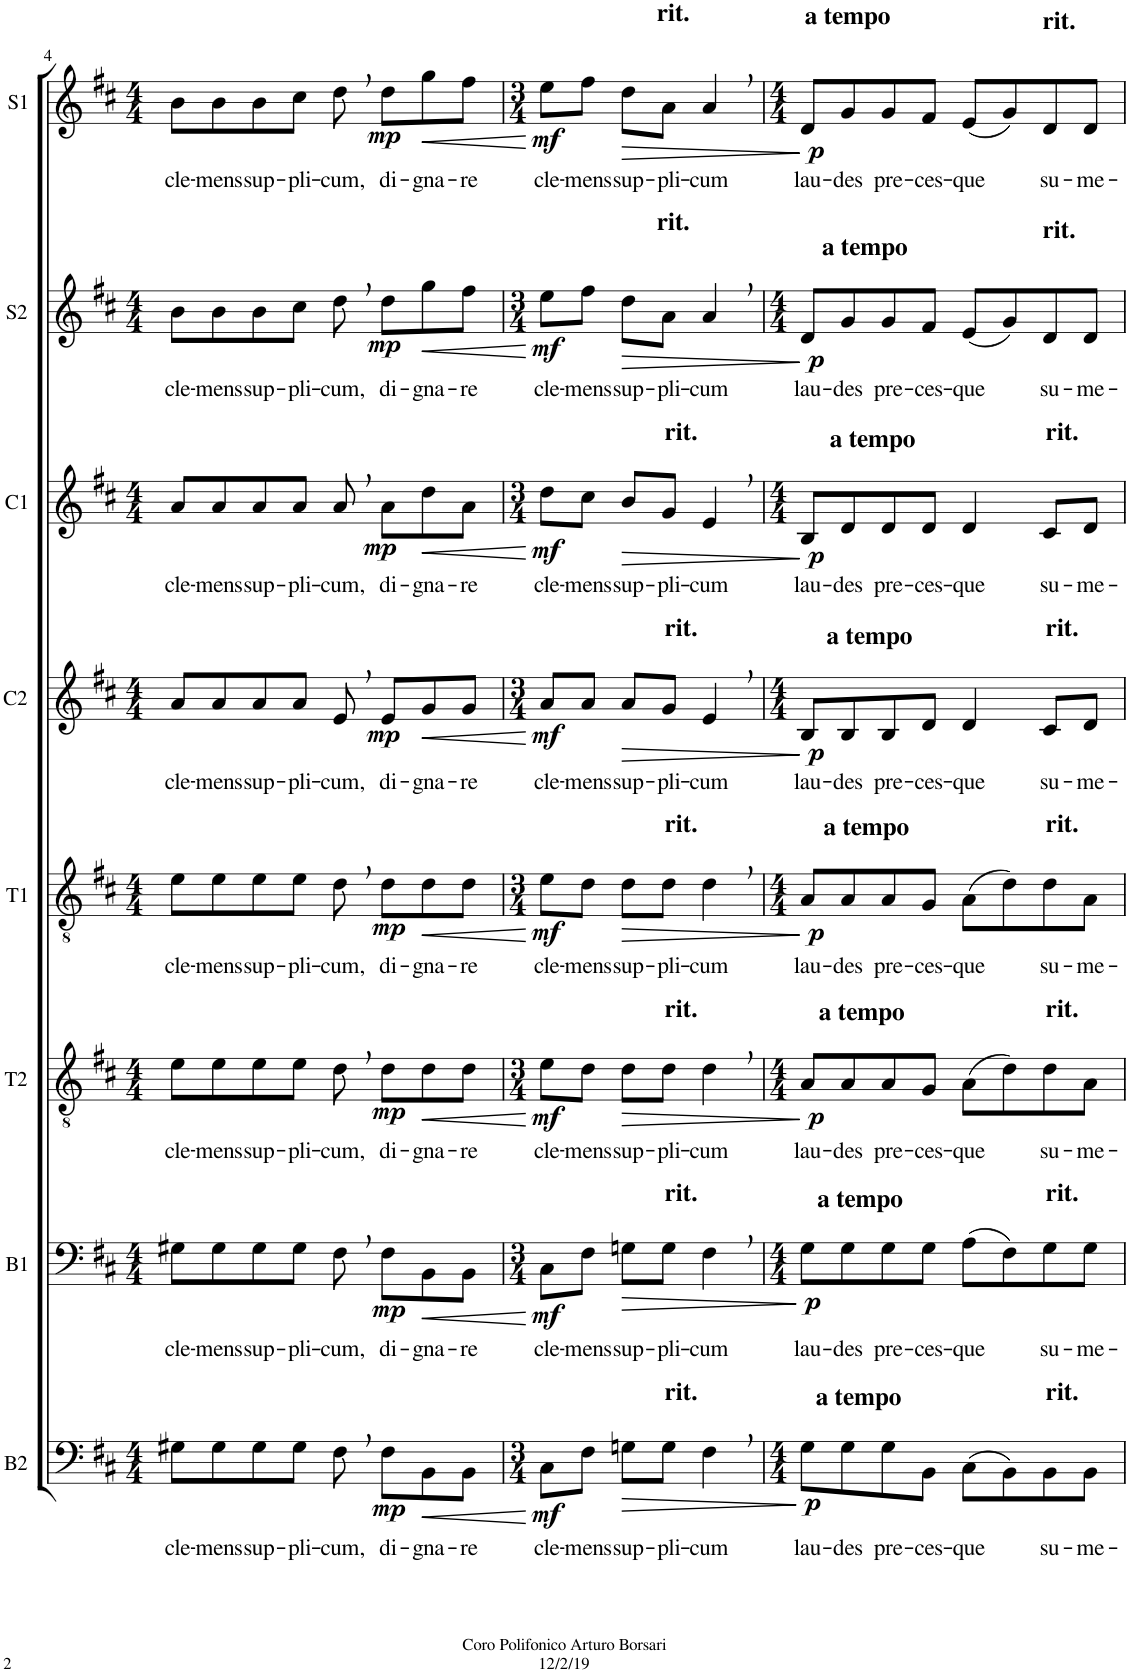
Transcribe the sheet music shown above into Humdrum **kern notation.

**kern	**text	**dynam	**kern	**text	**dynam	**kern	**text	**dynam	**kern	**text	**dynam	**kern	**text	**dynam	**kern	**text	**dynam	**kern	**text	**dynam	**kern	**text	**dynam
*part8	*part8	*part8	*part7	*part7	*part7	*part6	*part6	*part6	*part5	*part5	*part5	*part4	*part4	*part4	*part3	*part3	*part3	*part2	*part2	*part2	*part1	*part1	*part1
*staff8	*staff8	*staff8	*staff7	*staff7	*staff7	*staff6	*staff6	*staff6	*staff5	*staff5	*staff5	*staff4	*staff4	*staff4	*staff3	*staff3	*staff3	*staff2	*staff2	*staff2	*staff1	*staff1	*staff1
*I"Bassi II	*	*	*I"Bassi I	*	*	*I"Tenori II	*	*	*I"Tenori I	*	*	*I"Contralti II	*	*	*I"Contralti I	*	*	*I"Soprani II	*	*	*I"Soprani I	*	*
*I'B2	*	*	*I'B1	*	*	*I'T2	*	*	*I'T1	*	*	*I'C2	*	*	*I'C1	*	*	*I'S2	*	*	*I'S1	*	*
!!LO:PB:g=z
*clefF4	*	*	*clefF4	*	*	*clefGv2	*	*	*clefGv2	*	*	*clefG2	*	*	*clefG2	*	*	*clefG2	*	*	*clefG2	*	*
*	*	*	*	*	*	*	*	*	*	*	*	*	*	*	*	*	*	*Trd1c2	*	*	*Trd1c2	*	*
*k[f#c#]	*	*	*k[f#c#]	*	*	*k[f#c#]	*	*	*k[f#c#]	*	*	*k[f#c#]	*	*	*k[f#c#]	*	*	*k[f#c#]	*	*	*k[f#c#]	*	*
*D:	*	*	*D:	*	*	*D:	*	*	*D:	*	*	*D:	*	*	*D:	*	*	*D:	*	*	*D:	*	*
*M4/4	*	*	*M4/4	*	*	*M4/4	*	*	*M4/4	*	*	*M4/4	*	*	*M4/4	*	*	*M4/4	*	*	*M4/4	*	*
=4	=4	=4	=4	=4	=4	=4	=4	=4	=4	=4	=4	=4	=4	=4	=4	=4	=4	=4	=4	=4	=4	=4	=4
!	!LO:LY:b	!	!	!LO:LY:b	!	!	!LO:LY:b	!	!	!LO:LY:b	!	!	!LO:LY:b	!	!	!LO:LY:b	!	!	!LO:LY:b	!	!	!LO:LY:b	!
8G#X\L	cle-	.	8G#X\L	cle-	.	8e\L	cle-	.	8e\L	cle-	.	8a/L	cle-	.	8a/L	cle-	.	8b\L	cle-	.	8b\L	cle-	.
!	!LO:LY:b	!	!	!LO:LY:b	!	!	!LO:LY:b	!	!	!LO:LY:b	!	!	!LO:LY:b	!	!	!LO:LY:b	!	!	!LO:LY:b	!	!	!LO:LY:b	!
8G#\	-mens	.	8G#\	-mens	.	8e\	-mens	.	8e\	-mens	.	8a/	-mens	.	8a/	-mens	.	8b\	-mens	.	8b\	-mens	.
!	!LO:LY:b	!	!	!LO:LY:b	!	!	!LO:LY:b	!	!	!LO:LY:b	!	!	!LO:LY:b	!	!	!LO:LY:b	!	!	!LO:LY:b	!	!	!LO:LY:b	!
8G#\	sup-	.	8G#\	sup-	.	8e\	sup-	.	8e\	sup-	.	8a/	sup-	.	8a/	sup-	.	8b\	sup-	.	8b\	sup-	.
!	!LO:LY:b	!	!	!LO:LY:b	!	!	!LO:LY:b	!	!	!LO:LY:b	!	!	!LO:LY:b	!	!	!LO:LY:b	!	!	!LO:LY:b	!	!	!LO:LY:b	!
8G#\J	-pli-	.	8G#\J	-pli-	.	8e\J	-pli-	.	8e\J	-pli-	.	8a/J	-pli-	.	8a/J	-pli-	.	8cc#\J	-pli-	.	8cc#\J	-pli-	.
!	!LO:LY:b	!	!	!LO:LY:b	!	!	!LO:LY:b	!	!	!LO:LY:b	!	!	!LO:LY:b	!	!	!LO:LY:b	!	!	!LO:LY:b	!	!	!LO:LY:b	!
8F#,\	-cum,	.	8F#,\	-cum,	.	8d,\	-cum,	.	8d,\	-cum,	.	8e,/	-cum,	.	8a,/	-cum,	.	8dd,\	-cum,	.	8dd,\	-cum,	.
!	!LO:LY:b	!LO:DY:b	!	!LO:LY:b	!LO:DY:b	!	!LO:LY:b	!LO:DY:b	!	!LO:LY:b	!LO:DY:b	!	!LO:LY:b	!LO:DY:b	!	!LO:LY:b	!LO:DY:b	!	!LO:LY:b	!LO:DY:b	!	!LO:LY:b	!LO:DY:b
8F#\L	di-	mp	8F#\L	di-	mp	8d\L	di-	mp	8d\L	di-	mp	8e/L	di-	mp	8a\L	di-	mp	8dd\L	di-	mp	8dd\L	di-	mp
!	!LO:LY:b	!LO:HP:b	!	!LO:LY:b	!LO:HP:b	!	!LO:LY:b	!LO:HP:b	!	!LO:LY:b	!LO:HP:b	!	!LO:LY:b	!LO:HP:b	!	!LO:LY:b	!LO:HP:b	!	!LO:LY:b	!LO:HP:b	!	!LO:LY:b	!LO:HP:b
8BB\	-gna-	<	8BB\	-gna-	<	8d\	-gna-	<	8d\	-gna-	<	8g/	-gna-	<	8dd\	-gna-	<	8gg\	-gna-	<	8gg\	-gna-	<
!	!LO:LY:b	!	!	!LO:LY:b	!	!	!LO:LY:b	!	!	!LO:LY:b	!	!	!LO:LY:b	!	!	!LO:LY:b	!	!	!LO:LY:b	!	!	!LO:LY:b	!
8BB\J	-re	.	8BB\J	-re	.	8d\J	-re	.	8d\J	-re	.	8g/J	-re	.	8a\J	-re	.	8ff#\J	-re	.	8ff#\J	-re	.
.	.	[	.	.	[	.	.	[	.	.	[	.	.	[	.	.	[	.	.	[	.	.	[
=5	=5	=5	=5	=5	=5	=5	=5	=5	=5	=5	=5	=5	=5	=5	=5	=5	=5	=5	=5	=5	=5	=5	=5
*M3/4	*	*	*M3/4	*	*	*M3/4	*	*	*M3/4	*	*	*M3/4	*	*	*M3/4	*	*	*M3/4	*	*	*M3/4	*	*
!	!LO:LY:b	!LO:DY:b	!	!LO:LY:b	!LO:DY:b	!	!LO:LY:b	!LO:DY:b	!	!LO:LY:b	!LO:DY:b	!	!LO:LY:b	!LO:DY:b	!	!LO:LY:b	!LO:DY:b	!	!LO:LY:b	!LO:DY:b	!	!LO:LY:b	!LO:DY:b
8C#\L	cle-	mf	8C#\L	cle-	mf	8e\L	cle-	mf	8e\L	cle-	mf	8a/L	cle-	mf	8dd\L	cle-	mf	8ee\L	cle-	mf	8ee\L	cle-	mf
!	!LO:LY:b	!	!	!LO:LY:b	!	!	!LO:LY:b	!	!	!LO:LY:b	!	!	!LO:LY:b	!	!	!LO:LY:b	!	!	!LO:LY:b	!	!	!LO:LY:b	!
8F#\J	-mens	.	8F#\J	-mens	.	8d\J	-mens	.	8d\J	-mens	.	8a/J	-mens	.	8cc#\J	-mens	.	8ff#\J	-mens	.	8ff#\J	-mens	.
!	!LO:LY:b	!LO:HP:b	!	!LO:LY:b	!LO:HP:b	!	!LO:LY:b	!LO:HP:b	!	!LO:LY:b	!LO:HP:b	!	!LO:LY:b	!LO:HP:b	!	!LO:LY:b	!LO:HP:b	!	!LO:LY:b	!LO:HP:b	!	!LO:LY:b	!LO:HP:b
8Gn\L	sup-	>	8Gn\L	sup-	>	8d\L	sup-	>	8d\L	sup-	>	8a/L	sup-	>	8b/L	sup-	>	8dd\L	sup-	>	8dd\L	sup-	>
!	!	!	!	!	!	!	!	!	!	!	!	!	!	!	!	!	!	!	!	!	!LO:TX:a:B:t=rit.	!	!
!	!	!	!	!	!	!	!	!	!	!	!	!	!	!	!	!	!	!LO:TX:a:B:t=rit.	!	!	!	!	!
!	!	!	!	!	!	!	!	!	!	!	!	!	!	!	!LO:TX:a:B:t=rit.	!	!	!	!	!	!	!	!
!	!	!	!	!	!	!	!	!	!	!	!	!LO:TX:a:B:t=rit.	!	!	!	!	!	!	!	!	!	!	!
!	!	!	!	!	!	!	!	!	!LO:TX:a:B:t=rit.	!	!	!	!	!	!	!	!	!	!	!	!	!	!
!	!	!	!	!	!	!LO:TX:a:B:t=rit.	!	!	!	!	!	!	!	!	!	!	!	!	!	!	!	!	!
!	!	!	!LO:TX:a:B:t=rit.	!	!	!	!	!	!	!	!	!	!	!	!	!	!	!	!	!	!	!	!
!LO:TX:a:B:t=rit.	!	!	!	!	!	!	!	!	!	!	!	!	!	!	!	!	!	!	!	!	!	!	!
!	!LO:LY:b	!	!	!LO:LY:b	!	!	!LO:LY:b	!	!	!LO:LY:b	!	!	!LO:LY:b	!	!	!LO:LY:b	!	!	!LO:LY:b	!	!	!LO:LY:b	!
8G\J	-pli-	.	8G\J	-pli-	.	8d\J	-pli-	.	8d\J	-pli-	.	8g/J	-pli-	.	8g/J	-pli-	.	8a\J	-pli-	.	8a\J	-pli-	.
!	!LO:LY:b	!	!	!LO:LY:b	!	!	!LO:LY:b	!	!	!LO:LY:b	!	!	!LO:LY:b	!	!	!LO:LY:b	!	!	!LO:LY:b	!	!	!LO:LY:b	!
4F#,\	-cum	.	4F#,\	-cum	.	4d,\	-cum	.	4d,\	-cum	.	4e,/	-cum	.	4e,/	-cum	.	4a,/	-cum	.	4a,/	-cum	.
.	.	]	.	.	]	.	.	]	.	.	]	.	.	]	.	.	]	.	.	]	.	.	]
=6	=6	=6	=6	=6	=6	=6	=6	=6	=6	=6	=6	=6	=6	=6	=6	=6	=6	=6	=6	=6	=6	=6	=6
*M4/4	*	*	*M4/4	*	*	*M4/4	*	*	*M4/4	*	*	*M4/4	*	*	*M4/4	*	*	*M4/4	*	*	*M4/4	*	*
!	!	!	!	!	!	!	!	!	!	!	!	!	!	!	!	!	!	!	!	!	!LO:TX:a:B:t=a tempo	!	!
!	!	!	!	!	!	!	!	!	!	!	!	!	!	!	!	!	!	!LO:TX:a:B:t=a tempo	!	!	!	!	!
!	!	!	!	!	!	!	!	!	!	!	!	!	!	!	!LO:TX:a:B:t=a tempo	!	!	!	!	!	!	!	!
!	!	!	!	!	!	!	!	!	!	!	!	!LO:TX:a:B:t=a tempo	!	!	!	!	!	!	!	!	!	!	!
!	!	!	!	!	!	!	!	!	!LO:TX:a:B:t=a tempo	!	!	!	!	!	!	!	!	!	!	!	!	!	!
!	!	!	!	!	!	!LO:TX:a:B:t=a tempo	!	!	!	!	!	!	!	!	!	!	!	!	!	!	!	!	!
!	!	!	!LO:TX:a:B:t=a tempo	!	!	!	!	!	!	!	!	!	!	!	!	!	!	!	!	!	!	!	!
!LO:TX:a:B:t=a tempo	!	!	!	!	!	!	!	!	!	!	!	!	!	!	!	!	!	!	!	!	!	!	!
!	!LO:LY:b	!LO:DY:b	!	!LO:LY:b	!LO:DY:b	!	!LO:LY:b	!LO:DY:b	!	!LO:LY:b	!LO:DY:b	!	!LO:LY:b	!LO:DY:b	!	!LO:LY:b	!LO:DY:b	!	!LO:LY:b	!LO:DY:b	!	!LO:LY:b	!LO:DY:b
8G\L	lau-	p	8G\L	lau-	p	8A/L	lau-	p	8A/L	lau-	p	8B/L	lau-	p	8B/L	lau-	p	8d/L	lau-	p	8d/L	lau-	p
!	!LO:LY:b	!	!	!LO:LY:b	!	!	!LO:LY:b	!	!	!LO:LY:b	!	!	!LO:LY:b	!	!	!LO:LY:b	!	!	!LO:LY:b	!	!	!LO:LY:b	!
8G\	-des	.	8G\	-des	.	8A/	-des	.	8A/	-des	.	8B/	-des	.	8d/	-des	.	8g/	-des	.	8g/	-des	.
!	!LO:LY:b	!	!	!LO:LY:b	!	!	!LO:LY:b	!	!	!LO:LY:b	!	!	!LO:LY:b	!	!	!LO:LY:b	!	!	!LO:LY:b	!	!	!LO:LY:b	!
8G\	pre-	.	8G\	pre-	.	8A/	pre-	.	8A/	pre-	.	8B/	pre-	.	8d/	pre-	.	8g/	pre-	.	8g/	pre-	.
!	!LO:LY:b	!	!	!LO:LY:b	!	!	!LO:LY:b	!	!	!LO:LY:b	!	!	!LO:LY:b	!	!	!LO:LY:b	!	!	!LO:LY:b	!	!	!LO:LY:b	!
8BB\J	-ces-	.	8G\J	-ces-	.	8G/J	-ces-	.	8G/J	-ces-	.	8d/J	-ces-	.	8d/J	-ces-	.	8f#/J	-ces-	.	8f#/J	-ces-	.
!	!LO:LY:b	!	!	!LO:LY:b	!	!	!LO:LY:b	!	!	!LO:LY:b	!	!	!LO:LY:b	!	!	!LO:LY:b	!	!	!LO:LY:b	!	!	!LO:LY:b	!
(8C#\L	-que	.	(8A\L	-que	.	(8A\L	-que	.	(8A\L	-que	.	4d/	-que	.	4d/	-que	.	(8e/L	-que	.	(8e/L	-que	.
8BB\)	.	.	8F#\)	.	.	8d\)	.	.	8d\)	.	.	.	.	.	.	.	.	8g/)	.	.	8g/)	.	.
!	!	!	!	!	!	!	!	!	!	!	!	!	!	!	!	!	!	!	!	!	!LO:TX:a:B:t=rit.	!	!
!	!	!	!	!	!	!	!	!	!	!	!	!	!	!	!	!	!	!LO:TX:a:B:t=rit.	!	!	!	!	!
!	!	!	!	!	!	!	!	!	!	!	!	!	!	!	!LO:TX:a:B:t=rit.	!	!	!	!	!	!	!	!
!	!	!	!	!	!	!	!	!	!	!	!	!LO:TX:a:B:t=rit.	!	!	!	!	!	!	!	!	!	!	!
!	!	!	!	!	!	!	!	!	!LO:TX:a:B:t=rit.	!	!	!	!	!	!	!	!	!	!	!	!	!	!
!	!	!	!	!	!	!LO:TX:a:B:t=rit.	!	!	!	!	!	!	!	!	!	!	!	!	!	!	!	!	!
!	!	!	!LO:TX:a:B:t=rit.	!	!	!	!	!	!	!	!	!	!	!	!	!	!	!	!	!	!	!	!
!LO:TX:a:B:t=rit.	!	!	!	!	!	!	!	!	!	!	!	!	!	!	!	!	!	!	!	!	!	!	!
!	!LO:LY:b	!	!	!LO:LY:b	!	!	!LO:LY:b	!	!	!LO:LY:b	!	!	!LO:LY:b	!	!	!LO:LY:b	!	!	!LO:LY:b	!	!	!LO:LY:b	!
8BB\	su-	.	8G\	su-	.	8d\	su-	.	8d\	su-	.	8c#/L	su-	.	8c#/L	su-	.	8d/	su-	.	8d/	su-	.
!	!LO:LY:b	!	!	!LO:LY:b	!	!	!LO:LY:b	!	!	!LO:LY:b	!	!	!LO:LY:b	!	!	!LO:LY:b	!	!	!LO:LY:b	!	!	!LO:LY:b	!
8BB\J	-me-	.	8G\J	-me-	.	8A\J	-me-	.	8A\J	-me-	.	8d/J	-me-	.	8d/J	-me-	.	8d/J	-me-	.	8d/J	-me-	.
=	=	=	=	=	=	=	=	=	=	=	=	=	=	=	=	=	=	=	=	=	=	=	=
*-	*-	*-	*-	*-	*-	*-	*-	*-	*-	*-	*-	*-	*-	*-	*-	*-	*-	*-	*-	*-	*-	*-	*-
